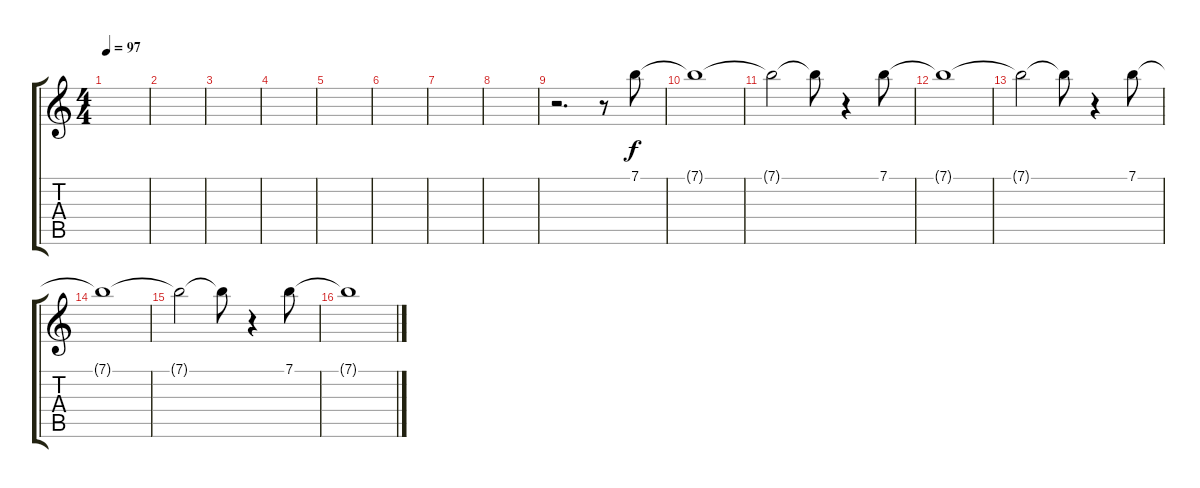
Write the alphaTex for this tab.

\track "" {instrument distortionguitar}
\staff {score tabs}
\tuning (E4 B3 G3 D3 A2 E2) {hide}
\ts (4 4)
\tempo 97
\clef g2
\ks c
|
\section ("" "")
|
|
|
|
\section ("" "")
|
|
|
r.2{d} r.8{volume 9} 7.1.8{volume 4} |
\section ("" "")
7.1{t}.1 |
7.1{t}.2 7.1{t}.8 r.4{volume 9} 7.1.8{volume 4} |
7.1{t}.1 |
7.1{t}.2 7.1{t}.8 r.4{volume 9} 7.1.8{volume 4} |
\section ("" "")
7.1{t}.1 |
7.1{t}.2 7.1{t}.8 r.4{volume 9} 7.1.8{volume 4} |
7.1{t}.1
